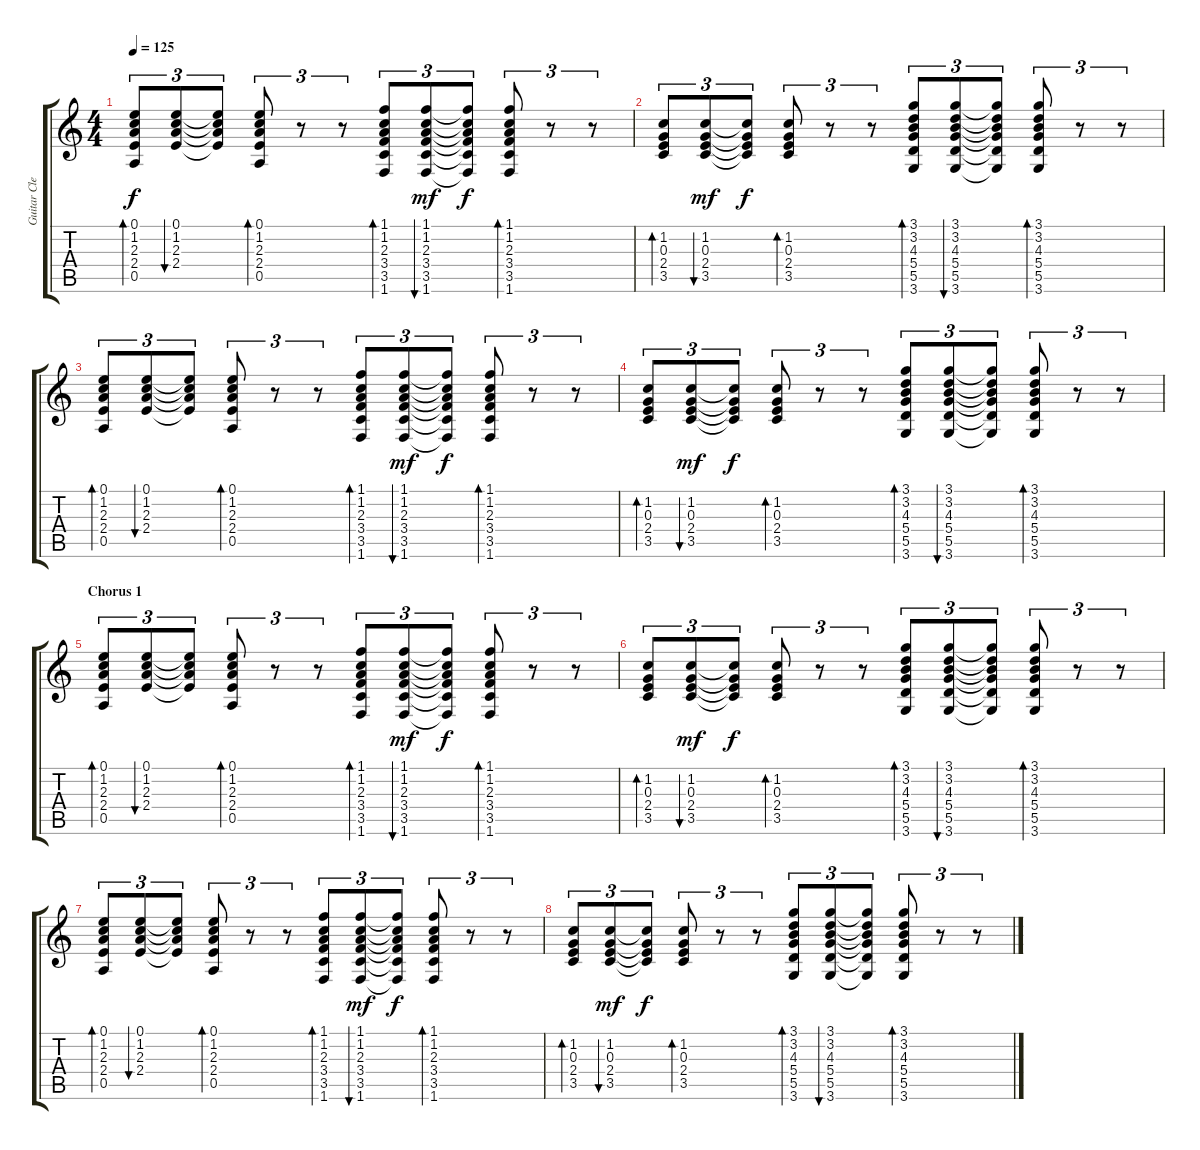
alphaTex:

\track ("Guitar Clean + Small Chorus /reverb" "Guitar Cle") {instrument electricguitarclean}
\staff {score tabs}
\tuning (E4 B3 G3 D3 A2 E2) {hide}
\ts (4 4)
\tempo 125
\clef g2
\ks c
(0.1 1.2 2.3 2.4 0.5).8{tu (3 2) bd 30 dy f} (0.1 1.2 2.3 2.4).8{tu (3 2) bu 30} (0.1{t} 1.2{t} 2.3{t} 2.4{t}).8{tu (3 2)} (0.1 1.2 2.3 2.4 0.5).8{tu (3 2) bd 30} r.8{tu (3 2)} r.8{tu (3 2)} (1.1 1.2 2.3 3.4 3.5 1.6).8{tu (3 2) bd 30} (1.1 1.2 2.3 3.4 3.5 1.6).8{tu (3 2) bu 30 dy mf} (1.1{t} 1.2{t} 2.3{t} 3.4{t} 3.5{t} 1.6{t}).8{tu (3 2) dy f} (1.1 1.2 2.3 3.4 3.5 1.6).8{tu (3 2) bd 30} r.8{tu (3 2)} r.8{tu (3 2)} |
(1.2 0.3 2.4 3.5).8{tu (3 2) bd 30} (1.2 0.3 2.4 3.5).8{tu (3 2) bu 30 dy mf} (1.2{t} 0.3{t} 2.4{t} 3.5{t}).8{tu (3 2) dy f} (1.2 0.3 2.4 3.5).8{tu (3 2) bd 30} r.8{tu (3 2)} r.8{tu (3 2)} (3.1 3.2 4.3 5.4 5.5 3.6).8{tu (3 2) bd 30} (3.1 3.2 4.3 5.4 5.5 3.6).8{tu (3 2) bu 30} (3.1{t} 3.2{t} 4.3{t} 5.4{t} 5.5{t} 3.6{t}).8{tu (3 2)} (3.1 3.2 4.3 5.4 5.5 3.6).8{tu (3 2) bd 30} r.8{tu (3 2)} r.8{tu (3 2)} |
(0.1 1.2 2.3 2.4 0.5).8{tu (3 2) bd 30} (0.1 1.2 2.3 2.4).8{tu (3 2) bu 30} (0.1{t} 1.2{t} 2.3{t} 2.4{t}).8{tu (3 2)} (0.1 1.2 2.3 2.4 0.5).8{tu (3 2) bd 30} r.8{tu (3 2)} r.8{tu (3 2)} (1.1 1.2 2.3 3.4 3.5 1.6).8{tu (3 2) bd 30} (1.1 1.2 2.3 3.4 3.5 1.6).8{tu (3 2) bu 30 dy mf} (1.1{t} 1.2{t} 2.3{t} 3.4{t} 3.5{t} 1.6{t}).8{tu (3 2) dy f} (1.1 1.2 2.3 3.4 3.5 1.6).8{tu (3 2) bd 30} r.8{tu (3 2)} r.8{tu (3 2)} |
(1.2 0.3 2.4 3.5).8{tu (3 2) bd 30} (1.2 0.3 2.4 3.5).8{tu (3 2) bu 30 dy mf} (1.2{t} 0.3{t} 2.4{t} 3.5{t}).8{tu (3 2) dy f} (1.2 0.3 2.4 3.5).8{tu (3 2) bd 30} r.8{tu (3 2)} r.8{tu (3 2)} (3.1 3.2 4.3 5.4 5.5 3.6).8{tu (3 2) bd 30} (3.1 3.2 4.3 5.4 5.5 3.6).8{tu (3 2) bu 30} (3.1{t} 3.2{t} 4.3{t} 5.4{t} 5.5{t} 3.6{t}).8{tu (3 2)} (3.1 3.2 4.3 5.4 5.5 3.6).8{tu (3 2) bd 30} r.8{tu (3 2)} r.8{tu (3 2)} |
\section ("" "Chorus 1")
(0.1 1.2 2.3 2.4 0.5).8{tu (3 2) bd 30} (0.1 1.2 2.3 2.4).8{tu (3 2) bu 30} (0.1{t} 1.2{t} 2.3{t} 2.4{t}).8{tu (3 2)} (0.1 1.2 2.3 2.4 0.5).8{tu (3 2) bd 30} r.8{tu (3 2)} r.8{tu (3 2)} (1.1 1.2 2.3 3.4 3.5 1.6).8{tu (3 2) bd 30} (1.1 1.2 2.3 3.4 3.5 1.6).8{tu (3 2) bu 30 dy mf} (1.1{t} 1.2{t} 2.3{t} 3.4{t} 3.5{t} 1.6{t}).8{tu (3 2) dy f} (1.1 1.2 2.3 3.4 3.5 1.6).8{tu (3 2) bd 30} r.8{tu (3 2)} r.8{tu (3 2)} |
(1.2 0.3 2.4 3.5).8{tu (3 2) bd 30} (1.2 0.3 2.4 3.5).8{tu (3 2) bu 30 dy mf} (1.2{t} 0.3{t} 2.4{t} 3.5{t}).8{tu (3 2) dy f} (1.2 0.3 2.4 3.5).8{tu (3 2) bd 30} r.8{tu (3 2)} r.8{tu (3 2)} (3.1 3.2 4.3 5.4 5.5 3.6).8{tu (3 2) bd 30} (3.1 3.2 4.3 5.4 5.5 3.6).8{tu (3 2) bu 30} (3.1{t} 3.2{t} 4.3{t} 5.4{t} 5.5{t} 3.6{t}).8{tu (3 2)} (3.1 3.2 4.3 5.4 5.5 3.6).8{tu (3 2) bd 30} r.8{tu (3 2)} r.8{tu (3 2)} |
(0.1 1.2 2.3 2.4 0.5).8{tu (3 2) bd 30} (0.1 1.2 2.3 2.4).8{tu (3 2) bu 30} (0.1{t} 1.2{t} 2.3{t} 2.4{t}).8{tu (3 2)} (0.1 1.2 2.3 2.4 0.5).8{tu (3 2) bd 30} r.8{tu (3 2)} r.8{tu (3 2)} (1.1 1.2 2.3 3.4 3.5 1.6).8{tu (3 2) bd 30} (1.1 1.2 2.3 3.4 3.5 1.6).8{tu (3 2) bu 30 dy mf} (1.1{t} 1.2{t} 2.3{t} 3.4{t} 3.5{t} 1.6{t}).8{tu (3 2) dy f} (1.1 1.2 2.3 3.4 3.5 1.6).8{tu (3 2) bd 30} r.8{tu (3 2)} r.8{tu (3 2)} |
(1.2 0.3 2.4 3.5).8{tu (3 2) bd 30} (1.2 0.3 2.4 3.5).8{tu (3 2) bu 30 dy mf} (1.2{t} 0.3{t} 2.4{t} 3.5{t}).8{tu (3 2) dy f} (1.2 0.3 2.4 3.5).8{tu (3 2) bd 30} r.8{tu (3 2)} r.8{tu (3 2)} (3.1 3.2 4.3 5.4 5.5 3.6).8{tu (3 2) bd 30} (3.1 3.2 4.3 5.4 5.5 3.6).8{tu (3 2) bu 30} (3.1{t} 3.2{t} 4.3{t} 5.4{t} 5.5{t} 3.6{t}).8{tu (3 2)} (3.1 3.2 4.3 5.4 5.5 3.6).8{tu (3 2) bd 30} r.8{tu (3 2)} r.8{tu (3 2)}
